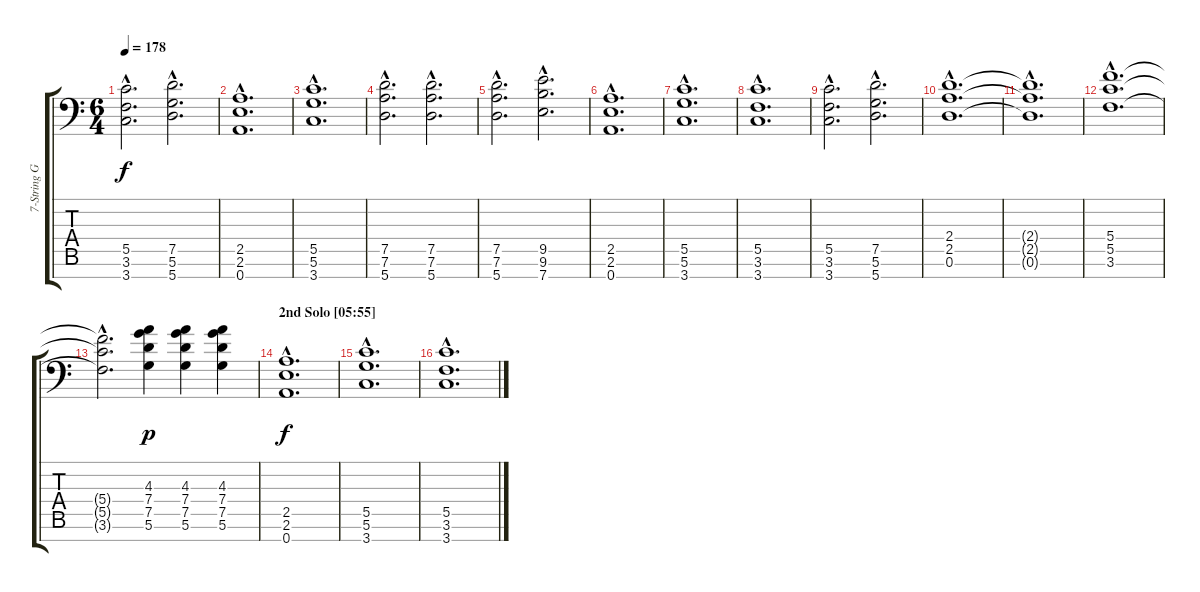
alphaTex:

\track ("7-String Guitar" "7-String G") {instrument distortionguitar}
\staff {score tabs}
\tuning (D4 A3 F3 C3 G2 D2 A1) {hide}
\ts (6 4)
\tempo 178
\clef f4
\ks c
(5.5{hac} 3.6{hac} 3.7{hac}).2{d dy f} (7.5{hac} 5.6{hac} 5.7{hac}).2{d} |
(2.5{hac} 2.6{hac} 0.7{hac}).1{d} |
(5.5{hac} 5.6{hac} 3.7{hac}).1{d} |
(7.5{hac} 7.6{hac} 5.7{hac}).2{d} (7.5{hac} 7.6{hac} 5.7{hac}).2{d} |
(7.5{hac} 7.6{hac} 5.7{hac}).2{d} (9.5{hac} 9.6{hac} 7.7{hac}).2{d} |
\section ("" "")
(2.5{hac} 2.6{hac} 0.7{hac}).1{d} |
(5.5{hac} 5.6{hac} 3.7{hac}).1{d} |
(5.5{hac} 3.6{hac} 3.7{hac}).1{d} |
(5.5{hac} 3.6{hac} 3.7{hac}).2{d} (7.5{hac} 5.6{hac} 5.7{hac}).2{d} |
(2.4{hac} 2.5{hac} 0.6{hac}).1{d} |
(2.4{hac t} 2.5{hac t} 0.6{hac t}).1{d} |
(5.4{hac} 5.5{hac} 3.6{hac}).1{d} |
(5.4{hac t} 5.5{hac t} 3.6{hac t}).2{d} (4.3 7.4 7.5 5.6).4{dy p} (4.3 7.4 7.5 5.6).4 (4.3 7.4 7.5 5.6).4 |
\section ("" "2nd Solo [05:55]")
(2.5{hac} 2.6{hac} 0.7{hac}).1{d dy f volume 14} |
(5.5{hac} 5.6{hac} 3.7{hac}).1{d} |
(5.5{hac} 3.6{hac} 3.7{hac}).1{d}
